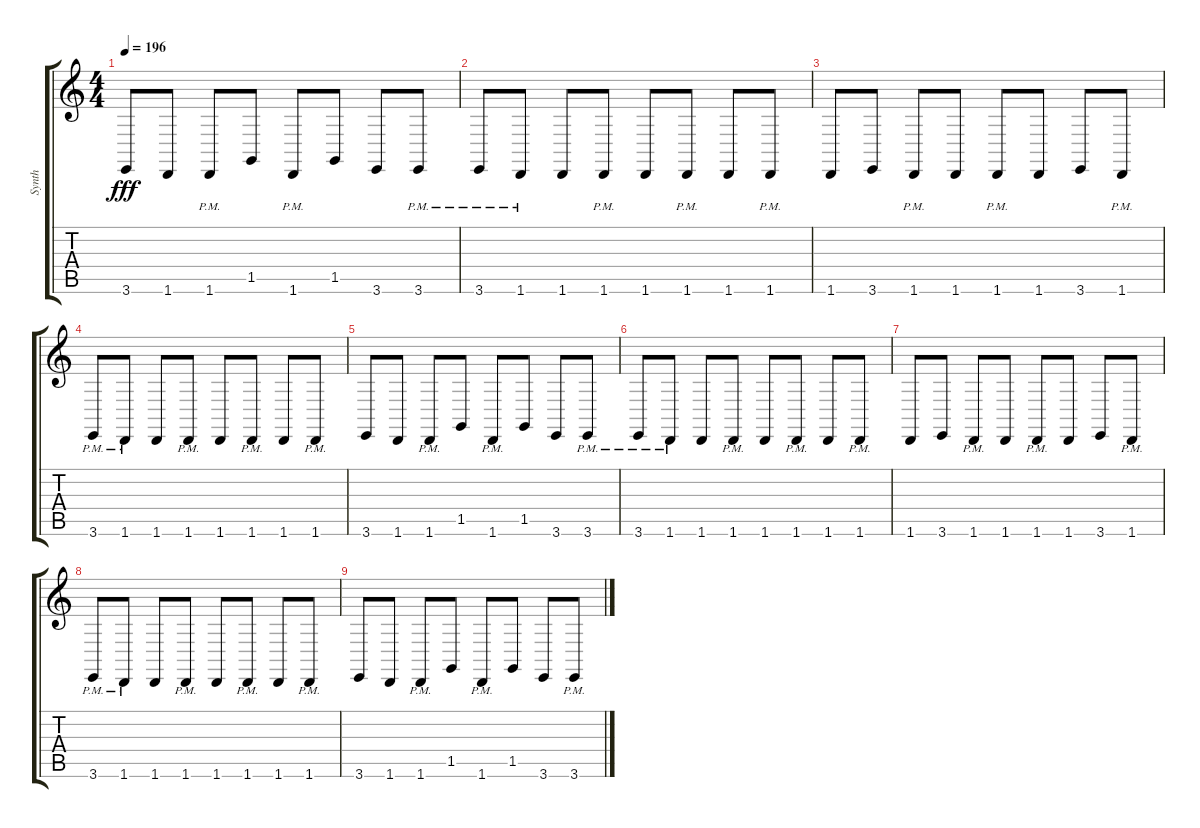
\track ("Synth" "Synth") {instrument lead2sawtooth}
\staff {score tabs}
\tuning (Db4 Ab3 E3 B2 Gb2 Db2) {hide}
\ts (4 4)
\tempo 196
\clef g2
\ks c
3.6.8{dy fff} 1.6.8 1.6{pm}.8 1.5.8 1.6{pm}.8 1.5.8 3.6.8 3.6{pm}.8 |
3.6{pm}.8{volume 6} 1.6{pm}.8 1.6.8 1.6{pm}.8 1.6.8 1.6{pm}.8 1.6.8 1.6{pm}.8 |
1.6.8 3.6.8 1.6{pm}.8 1.6.8 1.6{pm}.8 1.6.8 3.6.8 1.6{pm}.8 |
3.6{pm}.8 1.6{pm}.8 1.6.8 1.6{pm}.8 1.6.8 1.6{pm}.8 1.6.8 1.6{pm}.8 |
3.6.8 1.6.8 1.6{pm}.8 1.5.8 1.6{pm}.8 1.5.8 3.6.8 3.6{pm}.8 |
3.6{pm}.8{volume 0} 1.6{pm}.8 1.6.8 1.6{pm}.8 1.6.8 1.6{pm}.8 1.6.8 1.6{pm}.8 |
1.6.8 3.6.8 1.6{pm}.8 1.6.8 1.6{pm}.8 1.6.8 3.6.8 1.6{pm}.8 |
3.6{pm}.8 1.6{pm}.8 1.6.8 1.6{pm}.8 1.6.8 1.6{pm}.8 1.6.8 1.6{pm}.8 |
3.6.8 1.6.8 1.6{pm}.8 1.5.8 1.6{pm}.8 1.5.8 3.6.8 3.6{pm}.8
